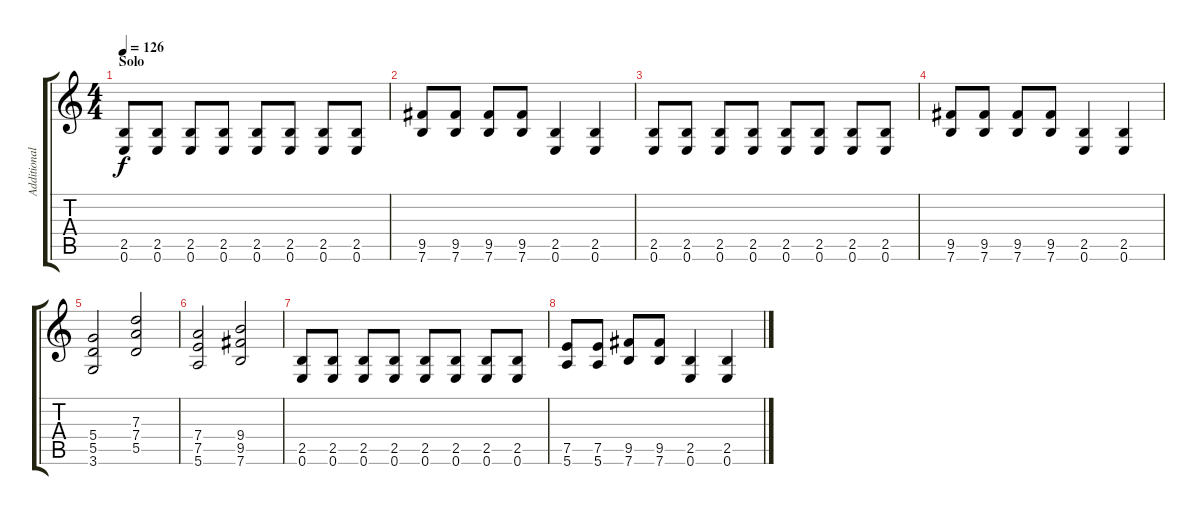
\track ("Additional Guitar" "Additional") {instrument distortionguitar}
\staff {score tabs}
\tuning (E4 B3 G3 D3 A2 E2) {hide}
\ts (4 4)
\section ("" "Solo")
\tempo 126
\clef g2
\ks c
(2.5 0.6).8{dy f instrument distortionguitar} (2.5 0.6).8 (2.5 0.6).8 (2.5 0.6).8 (2.5 0.6).8 (2.5 0.6).8 (2.5 0.6).8 (2.5 0.6).8 |
(9.5 7.6).8 (9.5 7.6).8 (9.5 7.6).8 (9.5 7.6).8 (2.5 0.6).4 (2.5 0.6).4 |
(2.5 0.6).8 (2.5 0.6).8 (2.5 0.6).8 (2.5 0.6).8 (2.5 0.6).8 (2.5 0.6).8 (2.5 0.6).8 (2.5 0.6).8 |
(9.5 7.6).8 (9.5 7.6).8 (9.5 7.6).8 (9.5 7.6).8 (2.5 0.6).4 (2.5 0.6).4 |
(5.4 5.5 3.6).2 (7.3 7.4 5.5).2 |
(7.4 7.5 5.6).2 (9.4 9.5 7.6).2 |
(2.5 0.6).8 (2.5 0.6).8 (2.5 0.6).8 (2.5 0.6).8 (2.5 0.6).8 (2.5 0.6).8 (2.5 0.6).8 (2.5 0.6).8 |
(7.5 5.6).8 (7.5 5.6).8 (9.5 7.6).8 (9.5 7.6).8 (2.5 0.6).4 (2.5 0.6).4
